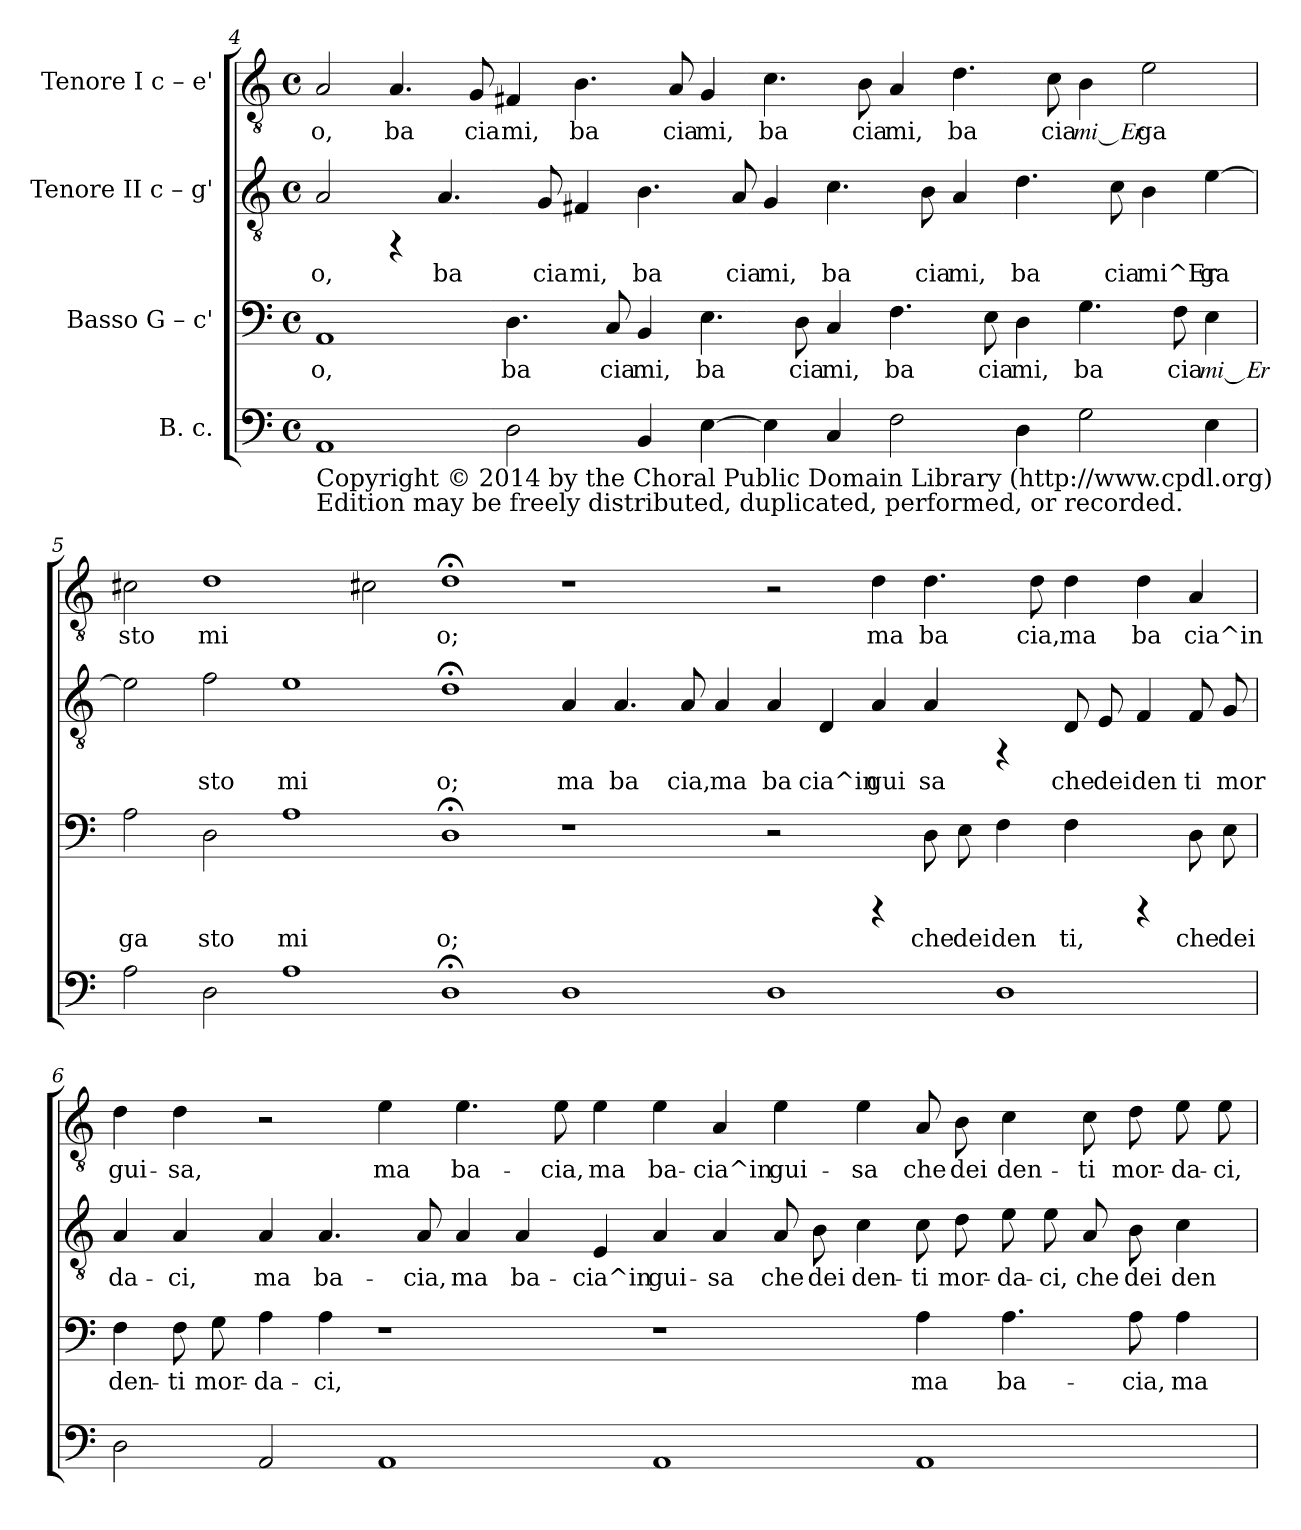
**kern	**kern	**text	**kern	**text	**kern	**text
*part4	*part3	*part3	*part2	*part2	*part1	*part1
*staff4	*staff3	*staff3	*staff2	*staff2	*staff1	*staff1
*I"B. c.	*I"Basso  G – c'	*	*I"Tenore II  c – g'	*	*I"Tenore I  c – e'	*
!!LO:PB:g=z
*clefF4	*clefF4	*	*clefGv2	*	*clefGv2	*
*k[]	*k[]	*	*k[]	*	*k[]	*
*C:	*C:	*	*C:	*	*C:	*
*M4/4	*M4/4	*	*M4/4	*	*M4/4	*
*met(c)	*met(c)	*	*met(c)	*	*met(c)	*
=4	=4	=4	=4	=4	=4	=4
!LO:TX:b:t=Copyright © 2014 by the Choral Public Domain Library (http&colon;//www.cpdl.org)	!	!	!	!	!	!
!LO:TX:b:t=Edition may be freely distributed, duplicated, performed, or recorded.	!	!	!	!	!	!
!	!	!LO:LY:b:rj	!	!LO:LY:b:rj	!	!LO:LY:b:cj
1AA	1AA	-o,	2A/	-o,	2A/	o,
!	!	!	!	!	!	!LO:LY:b:cj
.	.	.	4rFF	.	4.A/	ba
!	!	!	!	!LO:LY:b:rj	!	!
.	.	.	4.A/	ba	.	.
!	!	!	!	!	!	!LO:LY:b:cj
.	.	.	.	.	8G/	cia
!	!	!LO:LY:b:rj	!	!	!	!LO:LY:b:cj
2D\	4.D\	ba	.	.	4F#X/	mi,
!	!	!	!	!LO:LY:b:rj	!	!
.	.	.	8G/	cia	.	.
!	!	!	!	!LO:LY:b:rj	!	!LO:LY:b:cj
.	.	.	4F#X/	mi,	4.B\	ba
!	!	!LO:LY:b:rj	!	!	!	!
.	8C/	cia	.	.	.	.
!	!	!LO:LY:b:rj	!	!LO:LY:b:rj	!	!
4BB/	4BB/	mi,	4.B\	ba	.	.
!	!	!	!	!	!	!LO:LY:b:cj
.	.	.	.	.	8A/	cia
!	!	!LO:LY:b:rj	!	!	!	!LO:LY:b:cj
[>4E\	4.E\	ba	.	.	4G/	mi,
!	!	!	!	!LO:LY:b:rj	!	!
.	.	.	8A/	cia	.	.
!	!	!	!	!LO:LY:b:rj	!	!LO:LY:b:cj
4E\]	.	.	4G/	mi,	4.c\	ba
!	!	!LO:LY:b:rj	!	!	!	!
.	8D\	cia	.	.	.	.
!	!	!LO:LY:b:rj	!	!LO:LY:b:rj	!	!
4C/	4C/	mi,	4.c\	ba	.	.
!	!	!	!	!	!	!LO:LY:b:cj
.	.	.	.	.	8B\	cia
!	!	!LO:LY:b:rj	!	!	!	!LO:LY:b:cj
2F\	4.F\	ba	.	.	4A/	mi,
!	!	!	!	!LO:LY:b:rj	!	!
.	.	.	8B\	cia	.	.
!	!	!	!	!LO:LY:b:rj	!	!LO:LY:b:cj
.	.	.	4A/	mi,	4.d\	ba
!	!	!LO:LY:b:rj	!	!	!	!
.	8E\	cia	.	.	.	.
!	!	!LO:LY:b:rj	!	!LO:LY:b:rj	!	!
4D\	4D\	mi,	4.d\	ba	.	.
!	!	!	!	!	!	!LO:LY:b:cj
.	.	.	.	.	8c\	cia
!	!	!LO:LY:b:rj	!	!	!	!LO:LY:b:cj
2G\	4.G\	ba	.	.	4B\	mi‿Er
!	!	!	!	!LO:LY:b:rj	!	!
.	.	.	8c\	cia	.	.
!	!	!	!	!LO:LY:b:rj	!	!LO:LY:b:cj
.	.	.	4B\	mi^Er	2e\	ga
!	!	!LO:LY:b:rj	!	!	!	!
.	8F\	cia	.	.	.	.
!	!	!LO:LY:b:rj	!	!LO:LY:b:rj	!	!
4E\	4E\	mi‿Er	[<4e\	ga	.	.
!!LO:LB:g=z
=5	=5	=5	=5	=5	=5	=5
!	!	!LO:LY:b:rj	!	!LO:LY:b:rj	!	!LO:LY:b:cj
2A\	2A\	ga	2e\]	.	2c#X\	sto
!	!	!LO:LY:b:rj	!	!LO:LY:b:rj	!	!LO:LY:b:cj
2D\	2D\	sto	2f\	sto	1d	mi
!	!	!LO:LY:b:rj	!	!LO:LY:b:rj	!	!
1A	1A	mi	1e	mi	.	.
!	!	!	!	!	!	!LO:LY:b:cj
.	.	.	.	.	2c#X\	.
!	!	!LO:LY:b:rj	!	!LO:LY:b:rj	!	!LO:LY:b:cj
1D;<	1D;<	o;	1d;<	o;	1d;<	o;
!	!	!	!	!LO:LY:b:rj	!	!
1D	1r	.	4A/	ma	1r	.
!	!	!	!	!LO:LY:b:rj	!	!
.	.	.	4.A/	ba	.	.
!	!	!	!	!LO:LY:b:rj	!	!
.	.	.	8A/	cia,	.	.
!	!	!	!	!LO:LY:b:rj	!	!
.	.	.	4A/	ma	.	.
!	!	!	!	!LO:LY:b:rj	!	!
1D	2r	.	4A/	ba	2r	.
!	!	!	!	!LO:LY:b:rj	!	!
.	.	.	4D/	cia^in	.	.
!	!	!	!	!LO:LY:b:rj	!	!LO:LY:b:cj
.	4rCCC	.	4A/	gui	4d\	ma
!	!	!LO:LY:b:rj	!	!LO:LY:b:rj	!	!LO:LY:b:cj
.	8D\	che	4A/	sa	4.d\	ba
!	!	!LO:LY:b:rj	!	!	!	!
.	8E\	dei	.	.	.	.
!	!	!LO:LY:b:rj	!	!	!	!
1D	4F\	den	4rFF	.	.	.
!	!	!	!	!	!	!LO:LY:b:cj
.	.	.	.	.	8d\	cia,
!	!	!LO:LY:b:rj	!	!LO:LY:b:rj	!	!LO:LY:b:cj
.	4F\	ti,	8D/	che	4d\	ma
!	!	!	!	!LO:LY:b:rj	!	!
.	.	.	8E/	dei	.	.
!	!	!	!	!LO:LY:b:rj	!	!LO:LY:b:cj
.	4rCCC	.	4F/	den	4d\	ba
!	!	!LO:LY:b:rj	!	!LO:LY:b:rj	!	!LO:LY:b:cj
.	8D\	che	8F/	ti	4A/	cia^in
!	!	!LO:LY:b:rj	!	!LO:LY:b:rj	!	!
.	8E\	dei	8G/	mor	.	.
!!LO:LB:g=z
=6	=6	=6	=6	=6	=6	=6
!	!	!LO:LY:b:rj	!	!LO:LY:b:rj	!	!LO:LY:b:cj
2D\	4F\	den-	4A/	da-	4d\	gui-
!	!	!LO:LY:b:rj	!	!LO:LY:b:rj	!	!LO:LY:b:cj
.	8F\	-ti	4A/	-ci,	4d\	-sa,
!	!	!LO:LY:b:rj	!	!	!	!
.	8G\	mor-	.	.	.	.
!	!	!LO:LY:b:rj	!	!LO:LY:b:rj	!	!
2AA/	4A\	-da-	4A/	ma	2r	.
!	!	!LO:LY:b:rj	!	!LO:LY:b:rj	!	!
.	4A\	-ci,	4.A/	ba-	.	.
!	!	!	!	!	!	!LO:LY:b:cj
1AA	1r	.	.	.	4e\	ma
!	!	!	!	!LO:LY:b:rj	!	!
.	.	.	8A/	-cia,	.	.
!	!	!	!	!LO:LY:b:rj	!	!LO:LY:b:cj
.	.	.	4A/	ma	4.e\	ba-
!	!	!	!	!LO:LY:b:rj	!	!
.	.	.	4A/	ba-	.	.
!	!	!	!	!	!	!LO:LY:b:cj
.	.	.	.	.	8e\	-cia,
!	!	!	!	!LO:LY:b:rj	!	!LO:LY:b:cj
.	.	.	4E/	-cia^in	4e\	ma
!	!	!	!	!LO:LY:b:rj	!	!LO:LY:b:cj
1AA	1r	.	4A/	gui-	4e\	ba-
!	!	!	!	!LO:LY:b:rj	!	!LO:LY:b:cj
.	.	.	4A/	-sa	4A/	-cia^in
!	!	!	!	!LO:LY:b:rj	!	!LO:LY:b:cj
.	.	.	8A/	che	4e\	gui-
!	!	!	!	!LO:LY:b:rj	!	!
.	.	.	8B\	dei	.	.
!	!	!	!	!LO:LY:b:rj	!	!LO:LY:b:cj
.	.	.	4c\	den-	4e\	-sa
!	!	!LO:LY:b:rj	!	!LO:LY:b:rj	!	!LO:LY:b:cj
1AA	4A\	ma	8c\	-ti	8A/	che
!	!	!	!	!LO:LY:b:rj	!	!LO:LY:b:cj
.	.	.	8d\	mor-	8B\	dei
!	!	!LO:LY:b:rj	!	!LO:LY:b:rj	!	!LO:LY:b:cj
.	4.A\	ba-	8e\	-da-	4c\	den-
!	!	!	!	!LO:LY:b:rj	!	!
.	.	.	8e\	-ci,	.	.
!	!	!	!	!LO:LY:b:rj	!	!LO:LY:b:cj
.	.	.	8A/	che	8c\	-ti
!	!	!LO:LY:b:rj	!	!LO:LY:b:rj	!	!LO:LY:b:cj
.	8A\	-cia,	8B\	dei	8d\	mor-
!	!	!LO:LY:b:rj	!	!LO:LY:b:rj	!	!LO:LY:b:cj
.	4A\	ma	4c\	den-	8e\	-da-
!	!	!	!	!	!	!LO:LY:b:cj
.	.	.	.	.	8e\	-ci,
=	=	=	=	=	=	=
*-	*-	*-	*-	*-	*-	*-
